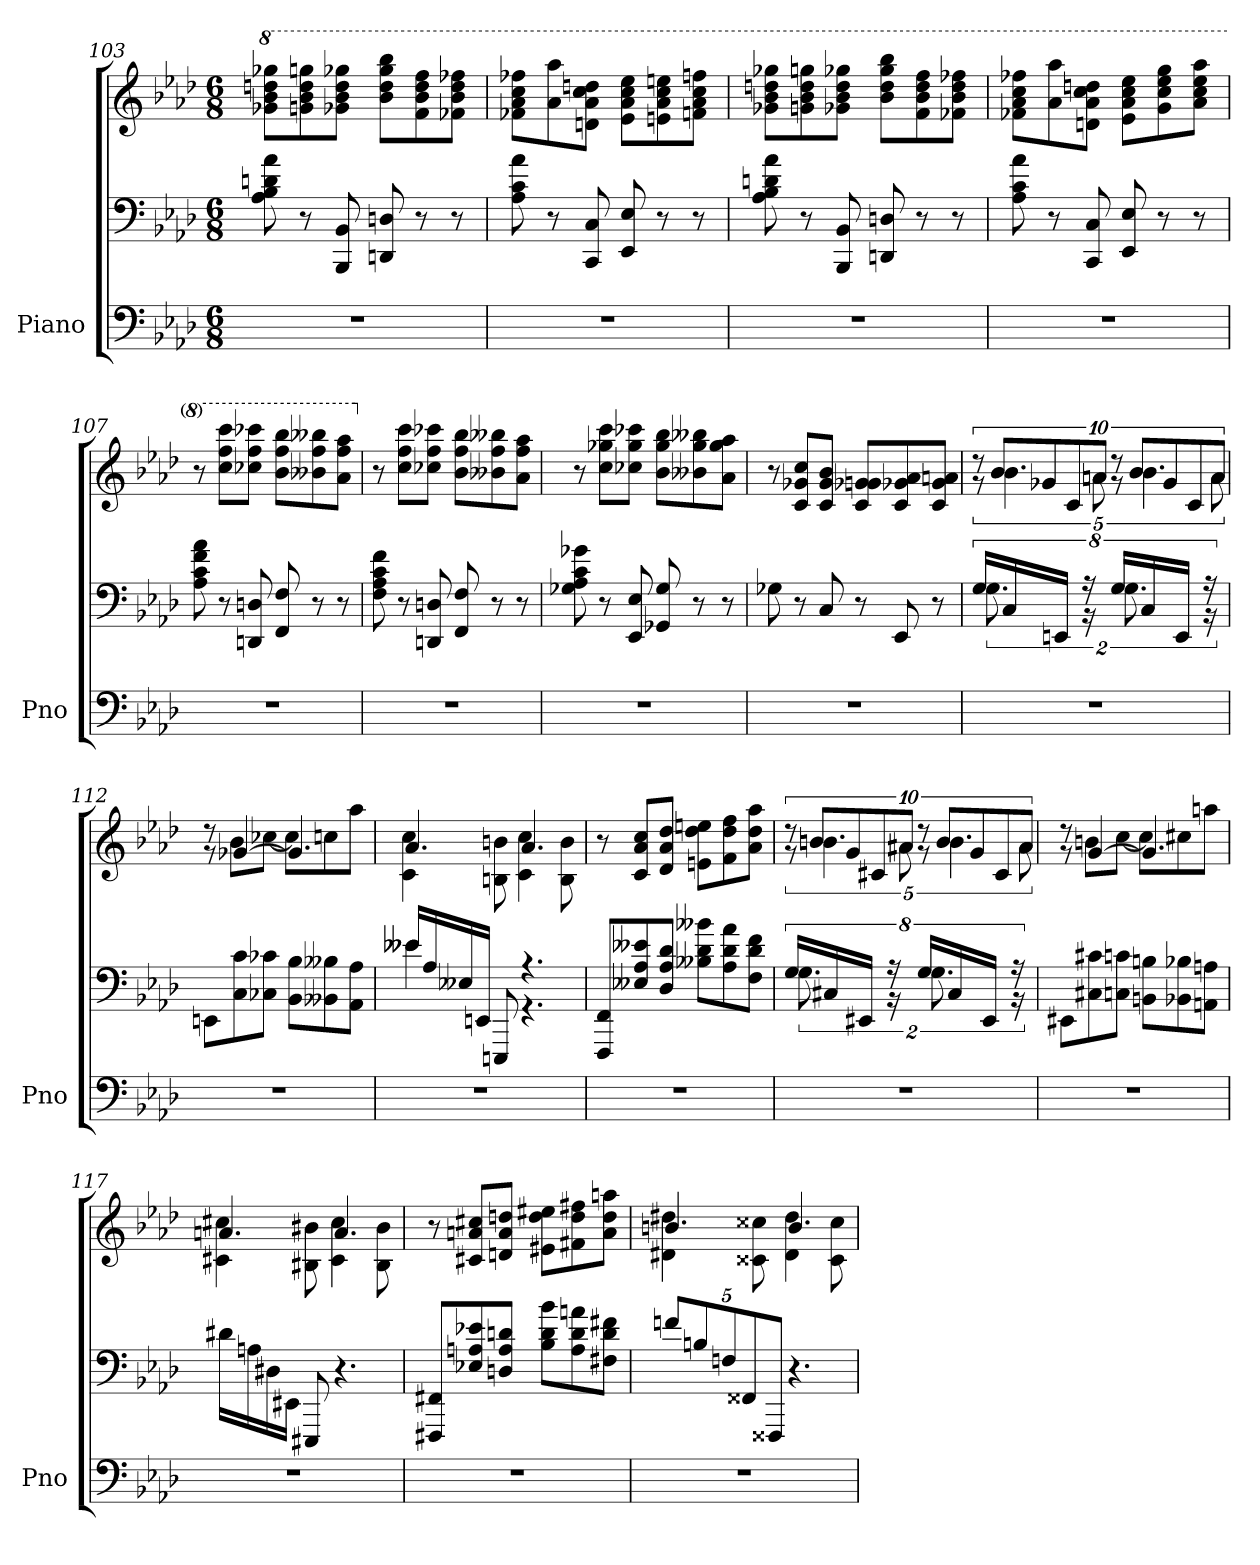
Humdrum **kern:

**kern	**kern	**kern
*part1	*part1	*part1
*staff3	*staff2	*staff1
*I"Piano	*	*
*I'Pno	*	*
*clefF4	*clefF4	*clefG2
*k[b-e-a-d-]	*k[b-e-a-d-]	*k[b-e-a-d-]
*M6/8	*M6/8	*M6/8
*	*	*8va
=103	=103	=103
2.r	8A- 8B- 8dn 8a-	8gg-X 8bb- 8dddn 8ggg-XL
.	8r	8ggn 8bb- 8ddd 8gggn
.	8BBB- 8BB-	8gg-X 8bb- 8ddd 8ggg-XJ
.	8DDn 8Dn	8bb- 8ddd 8ggg- 8bbb-L
.	8r	8ff 8bb- 8ddd 8fff
.	8r	8ff-X 8bb- 8ddd 8fff-XJ
=104	=104	=104
2.r	8A- 8c 8a-	8ff-X 8aa- 8ccc 8fff-XL
.	8r	8aa- 8aaa-
.	8CC 8C	8ddn 8aa- 8ccc 8dddnJ
.	8EE- 8E-	8ee- 8aa- 8ccc 8eee-L
.	8r	8een 8aa- 8ccc 8eeen
.	8r	8ffn 8aa- 8ccc 8fffnJ
=105	=105	=105
2.r	8A- 8B- 8dn 8a-	8gg-X 8bb- 8dddn 8ggg-XL
.	8r	8ggn 8bb- 8ddd 8gggn
.	8BBB- 8BB-	8gg-X 8bb- 8ddd 8ggg-XJ
.	8DDn 8Dn	8bb- 8ddd 8ggg- 8bbb-L
.	8r	8ff 8bb- 8ddd 8fff
.	8r	8ff-X 8bb- 8ddd 8fff-XJ
=106	=106	=106
2.r	8A- 8c 8a-	8ff-X 8aa- 8ccc 8fff-XL
.	8r	8aa- 8aaa-
.	8CC 8C	8ddn 8aa- 8ccc 8dddnJ
.	8EE- 8E-	8ee- 8aa- 8ccc 8eee-L
.	8r	8gg 8ccc 8eee- 8ggg
.	8r	8aa- 8ccc 8eee- 8aaa-J
=107	=107	=107
2.r	8A- 8c 8f 8a-	8r
.	8r	8ccc 8fff 8ccccL
.	8DDn 8Dn	8ccc-X 8fff 8cccc-XJ
.	8FF 8F	8bb- 8fff 8bbb-L
.	8r	8bb--X 8fff 8bbb--X
.	8r	8aa- 8fff 8aaa-J
=108	=108	=108
*	*	*X8va
2.r	8F 8A- 8c 8f	8r
.	8r	8cc 8ff 8cccL
.	8DDn 8Dn	8cc-X 8ff 8ccc-XJ
.	8FF 8F	8b- 8ff 8bb-L
.	8r	8b--X 8ff 8bb--X
.	8r	8a- 8ff 8aa-J
=109	=109	=109
2.r	8G-X 8A- 8c 8g-X	8r
.	8r	8cc 8gg-X 8cccL
.	8EE- 8E-	8cc-X 8gg- 8ccc-XJ
.	8GG-X 8G-	8b- 8gg- 8bb-L
.	8r	8b--X 8gg- 8bb--X
.	8r	8a- 8gg- 8aa-J
=110	=110	=110
2.r	8G-X	8r
.	8r	8c 8g-X 8ccL
.	8C	8c 8g- 8b-J
.	8r	8c 8g-X 8gnL
.	8EE-	8c 8g-X 8a-
.	8r	8c 8g- 8anJ
=111	=111	=111
*	*^	*^
2.r	32%3G/LL	16%3.G\	40%3r	40%3r
.	.	.	40%3b-L	20%3.b-
.	32%3C	.	.	.
.	.	.	40%3g-X	.
.	32%3EEnJJ	.	.	.
.	.	.	40%3c	.
.	32%3r	32%3r	.	.
.	.	.	40%3anJ	40%3an
.	32%3G/LL	16%3.G\	40%3r	40%3r
.	.	.	40%3b-L	20%3.b-
.	32%3C	.	.	.
.	.	.	40%3g-	.
.	32%3EEJJ	.	.	.
.	.	.	40%3c	.
.	32%3r	32%3r	.	.
.	.	.	40%3aJ	40%3a
*	*v	*v	*	*
=112	=112	=112	=112
2.r	8EEnL	8r	8r
.	8C 8c	[4g-X	8b-L
.	8C-X 8c-XJ	.	[8cc-XJ
.	8BB- 8B-L	4.g-]	8cc-L]
.	8BB--X 8B--X	.	8ccn
.	8AA- 8A-J	.	8aa-J
=113	=113	=113	=113
*	*^	*	*
2.r	16e--XLL	4e--X	4.a-	4c 4cc
.	16A-	.	.	.
.	16E--X	.	.	.
.	16EEnJJ	.	.	.
.	8EEEn	8ryy	.	8Bn 8bn
.	4.r	4.r	4.a-	4c 4cc
.	.	.	.	8B 8b
*	*v	*v	*	*
*	*	*v	*v
=114	=114	=114
2.r	8FFF 8FFL	8r
.	8E--X 8A- 8e--X	8c 8a- 8ccL
.	8D- 8A- 8d-J	8d- 8a- 8dd-J
.	8B--X 8d- 8b--XL	8en 8dd- 8eenL
.	8A- 8d- 8a-	8f 8dd- 8ff
.	8F 8d- 8fJ	8a- 8dd- 8aa-J
=115	=115	=115
*	*^	*^
2.r	32%3G/LL	16%3.G\	40%3r	40%3r
.	.	.	40%3bnL	20%3.bn
.	32%3C#X	.	.	.
.	.	.	40%3g	.
.	32%3EE#XJJ	.	.	.
.	.	.	40%3c#X	.
.	32%3r	32%3r	.	.
.	.	.	40%3a#XJ	40%3a#X
.	32%3G/LL	16%3.G\	40%3r	40%3r
.	.	.	40%3bL	20%3.b
.	32%3C#	.	.	.
.	.	.	40%3g	.
.	32%3EE#JJ	.	.	.
.	.	.	40%3c#	.
.	32%3r	32%3r	.	.
.	.	.	40%3a#J	40%3a#
*	*v	*v	*	*
=116	=116	=116	=116
2.r	8EE#XL	8r	8r
.	8C#X 8c#X	[4g	8bnL
.	8Cn 8cnJ	.	[8ccJ
.	8BBn 8BnL	4.g]	8ccL]
.	8BB-X 8B-X	.	8cc#X
.	8AAn 8AnJ	.	8aanJ
=117	=117	=117	=117
2.r	16d#XLL	4.an	4c#X 4cc#X
.	16An	.	.
.	16D#X	.	.
.	16EE#XJJ	.	.
.	8EEE#X	.	8B#X 8b#X
.	4.r	4.a	4c# 4cc#
.	.	.	8B# 8b#
*	*	*v	*v
=118	=118	=118
2.r	8FFF#X 8FF#XL	8r
.	8E-X 8An 8e-X	8c#X 8an 8cc#XL
.	8Dn 8A 8dnJ	8dn 8a 8ddnJ
.	8B- 8d 8b-L	8e#X 8dd 8ee#XL
.	8A 8d 8an	8f#X 8dd 8ff#X
.	8F#X 8d 8f#XJ	8a 8dd 8aanJ
=119	=119	=119
*	*	*^
2.r	40%3fnL	4.bn	4d#X 4dd#X
.	40%3Bn	.	.
.	40%3Fn	.	.
.	40%3FF##X	.	.
.	.	.	8c##X 8cc##X
.	40%3FFF##XJ	.	.
.	4.r	4.b	4d# 4dd#
.	.	.	8c## 8cc##
*	*	*v	*v
=	=	=
*-	*-	*-
